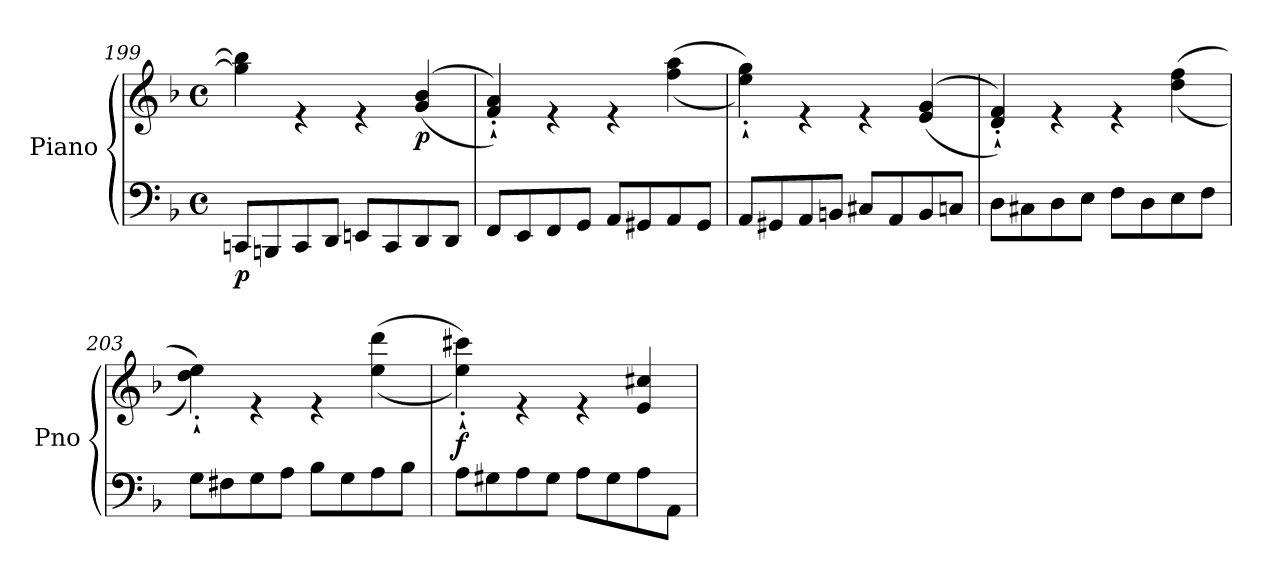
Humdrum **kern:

**kern	**kern	**dynam
*part1	*part1	*part1
*staff2	*staff1	*staff1/2
*I"Piano	*	*
*I'Pno	*	*
*clefF4	*clefG2	*
*k[b-]	*k[b-]	*
*M4/4	*M4/4	*
*met(c)	*met(c)	*
=199	=199	=199
*^	*^	*
!	!	!	!	!LO:DY:b=2
1ryy	8CCn/L	1ryy	4gg\] 4bb-\]	p
.	8BBBn/	.	.	.
.	8CC/	.	4r	.
.	8DD/J	.	.	.
.	8EEn/L	.	4r	.
.	8CC/	.	.	.
!	!	!	!	!LO:DY:b
.	8DD/	.	(>(<4g/ 4b-/	p
.	8DD/J	.	.	.
=200	=200	=200	=200	=200
1ryy	8FF/L	1ryy	4f/'` 4a/'`))	.
.	8EE/	.	.	.
.	8FF/	.	4r	.
.	8GG/J	.	.	.
.	8AA/L	.	4r	.
.	8GG#X/	.	.	.
.	8AA/	.	(>(>4ff\ 4aa\	.
.	8GG#/J	.	.	.
=201	=201	=201	=201	=201
1ryy	8AA/L	1ryy	4ee\'` 4gg\'`))	.
.	8GG#X/	.	.	.
.	8AA/	.	4r	.
.	8BBn/J	.	.	.
.	8C#X/L	.	4r	.
.	8AA/	.	.	.
.	8BB/	.	(>(<4e/ 4g/	.
.	8Cn/J	.	.	.
!!LO:LB:g=z	!!
=202	=202	=202	=202	=202
1ryy	8D\L	1ryy	4d/'` 4f/'`))	.
.	8C#X\	.	.	.
.	8D\	.	4r	.
.	8E\J	.	.	.
.	8F\L	.	4r	.
.	8D\	.	.	.
!	!	!	!	!LO:DY:b
.	8E\	.	(>(>4dd\ 4ff\	other-dynamics
.	8F\J	.	.	.
=203	=203	=203	=203	=203
1ryy	8G\L	1ryy	4dd\'` 4ee\'`))	.
.	8F#X\	.	.	.
.	8G\	.	4r	.
.	8A\J	.	.	.
.	8B-\L	.	4r	.
.	8G\	.	.	.
.	8A\	.	(>(>4ee\ 4ddd\	.
.	8B-\J	.	.	.
=204	=204	=204	=204	=204
!	!	!	!	!LO:DY:b
1ryy	8A\L	1ryy	4ee\'` 4ccc#X\'`))	f
.	8G#X\	.	.	.
.	8A\	.	4r	.
.	8G#\J	.	.	.
.	8A\L	.	4r	.
.	8G#\	.	.	.
.	8A\	.	4e/ 4cc#X/	.
.	8AA\J	.	.	.
*v	*v	*	*	*
*	*v	*v	*
=	=	=
*-	*-	*-
